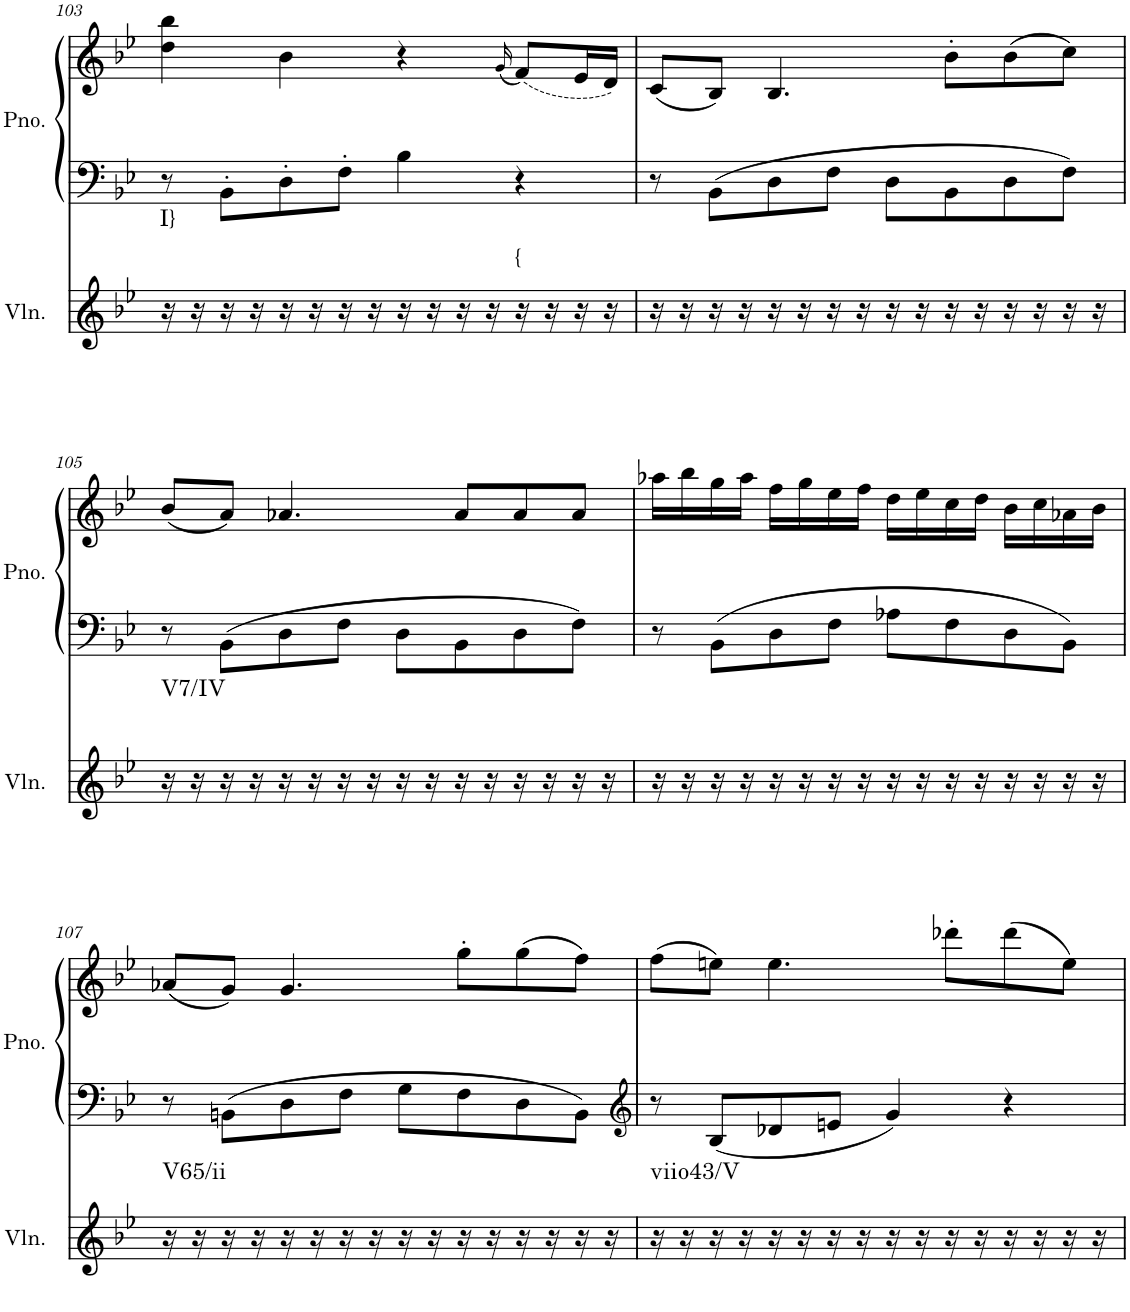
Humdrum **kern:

**kern	**harte	**kern	**kern
*part2	*part2	*part1	*part1
*staff3	*	*staff2	*staff1
*I"Violin	*	*I"Piano, Piano right	*
*I'Vln.	*	*I'Pno.	*
!!LO:PB:g=z
*clefG2	*	*clefF4	*clefG2
*k[b-e-]	*	*k[b-e-]	*k[b-e-]
*M4/4	*	*M4/4	*M4/4
*met(c)	*	*met(c)	*met(c)
=103	=103	=103	=103
!	!LO:H:kt=I}	!	!
16r	N	8r	4dd\ 4bb-\
16r	.	.	.
16r	.	8BB-'\L	.
16r	.	.	.
16r	.	8D'\	4b-\
16r	.	.	.
16r	.	8F'\J	.
16r	.	.	.
16r	.	4B-\	4r
16r	.	.	.
16r	.	.	.
16r	.	.	.
.	.	.	16qg/
!	!LO:H:kt={	!	!
16r	N	4r	(8f/L
16r	.	.	.
16r	.	.	16e-/L
16r	.	.	16d/JJ)
=104	=104	=104	=104
16r	.	8r	(8c/L
16r	.	.	.
16r	.	8BB-\L	8B-/J)
16r	.	.	.
16r	.	8D\	4.B-/
16r	.	.	.
16r	.	8F\J	.
16r	.	.	.
16r	.	8D\L	.
16r	.	.	.
16r	.	8BB-\	8b-'\L
16r	.	.	.
16r	.	8D\	(8b-\
16r	.	.	.
16r	.	8F\J	8cc\J)
16r	.	.	.
!!LO:LB:g=z
=105	=105	=105	=105
!	!LO:H:kt=V7/IV	!	!
16r	N	8r	(8b-/L
16r	.	.	.
16r	.	8BB-\L	8a/J)
16r	.	.	.
16r	.	8D\	4.a-X/
16r	.	.	.
16r	.	8F\J	.
16r	.	.	.
16r	.	8D\L	.
16r	.	.	.
16r	.	8BB-\	8a-/L
16r	.	.	.
16r	.	8D\	8a-/
16r	.	.	.
16r	.	8F\J	8a-/J
16r	.	.	.
=106	=106	=106	=106
16r	.	8r	16aa-X\LL
16r	.	.	16bb-\
16r	.	8BB-\L	16gg\
16r	.	.	16aa-\JJ
16r	.	8D\	16ff\LL
16r	.	.	16gg\
16r	.	8F\J	16ee-\
16r	.	.	16ff\JJ
16r	.	8A-X\L	16dd\LL
16r	.	.	16ee-\
16r	.	8F\	16cc\
16r	.	.	16dd\JJ
16r	.	8D\	16b-\LL
16r	.	.	16cc\
16r	.	8BB-\J	16a-X\
16r	.	.	16b-\JJ
!!LO:LB:g=z
=107	=107	=107	=107
!	!LO:H:kt=V65/ii	!	!
16r	N	8r	(8a-X/L
16r	.	.	.
16r	.	8BBn\L	8g/J)
16r	.	.	.
16r	.	8D\	4.g/
16r	.	.	.
16r	.	8F\J	.
16r	.	.	.
16r	.	8G\L	.
16r	.	.	.
16r	.	8F\	8gg'\L
16r	.	.	.
16r	.	8D\	(8gg\
16r	.	.	.
16r	.	8BB\J	8ff\J)
16r	.	.	.
=108	=108	=108	=108
*	*	*clefG2	*
!	!LO:H:kt=viio43/V	!	!
16r	N	8r	(8ff\L
16r	.	.	.
16r	.	8B-/L	8een\J)
16r	.	.	.
16r	.	8d-X/	4.ee\
16r	.	.	.
16r	.	8en/J	.
16r	.	.	.
16r	.	4g/	.
16r	.	.	.
16r	.	.	8ddd-X'\L
16r	.	.	.
16r	.	4r	(8ddd-\
16r	.	.	.
16r	.	.	8ee\J)
16r	.	.	.
=	=	=	=
*-	*-	*-	*-
